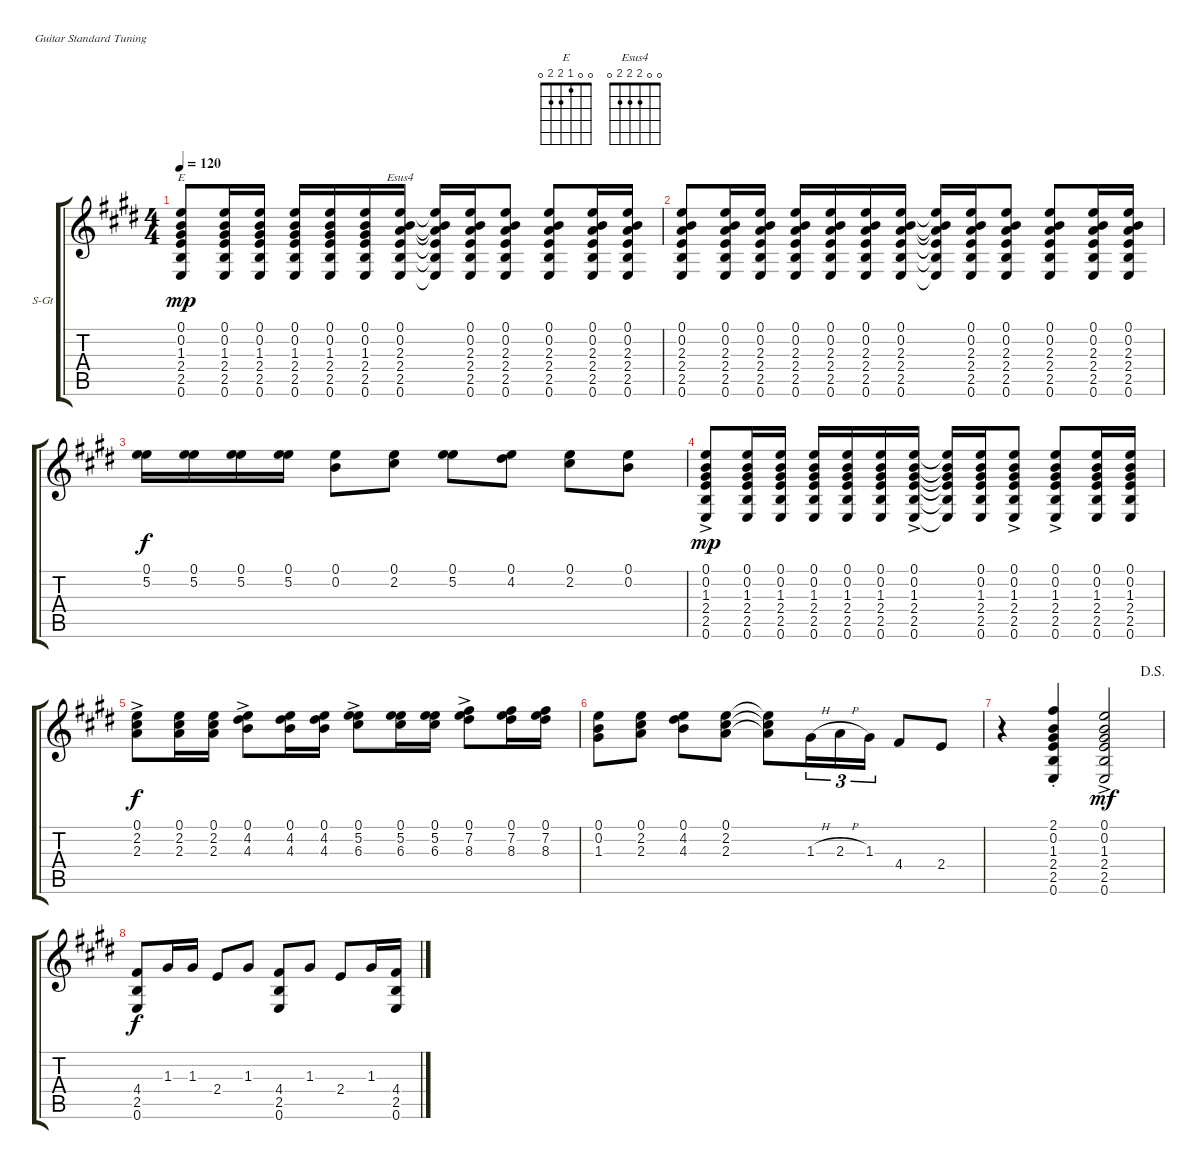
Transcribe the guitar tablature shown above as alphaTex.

\defaultSystemsLayout 4
\bracketExtendMode groupsimilarinstruments
\firstSystemTrackNameOrientation horizontal
\otherSystemsTrackNameOrientation horizontal
\track ("Steel Guitar" "S-Gt") {instrument acousticguitarsteel}
\staff {score tabs}
\tuning (E4 B3 G3 D3 A2 E2)
\chord ("E" 0 0 1 2 2 0)
\chord ("Esus4" 0 0 2 2 2 0)
\ts (4 4)
\tempo 120
\clef g2
\ks e
(0.6 2.5 2.4 1.3 0.2 0.1).8{ch "E" dy mp} (0.6 2.5 2.4 1.3 0.2 0.1).16 (0.6 2.5 2.4 1.3 0.2 0.1).16 (0.6 2.5 2.4 1.3 0.2 0.1).16 (0.6 2.5 2.4 1.3 0.2 0.1).16 (0.6 2.5 2.4 1.3 0.2 0.1).16 (0.6 2.5 2.4 2.3 0.2 0.1).16{ch "Esus4"} (0.6{t} 2.5{t} 2.4{t} 2.3{t} 0.2{t} 0.1{t}).16 (0.6 2.5 2.4 2.3 0.2 0.1).16 (0.6 2.5 2.4 2.3 0.2 0.1).8 (0.6 2.5 2.4 2.3 0.2 0.1).8 (0.6 2.5 2.4 2.3 0.2 0.1).16 (0.6 2.5 2.4 2.3 0.2 0.1).16 |
(0.6 2.5 2.4 2.3 0.2 0.1).8 (0.6 2.5 2.4 2.3 0.2 0.1).16 (0.6 2.5 2.4 2.3 0.2 0.1).16 (0.6 2.5 2.4 2.3 0.2 0.1).16 (0.6 2.5 2.4 2.3 0.2 0.1).16 (0.6 2.5 2.4 2.3 0.2 0.1).16 (0.6 2.5 2.4 2.3 0.2 0.1).16 (0.6{t} 2.5{t} 2.4{t} 2.3{t} 0.2{t} 0.1{t}).16 (0.6 2.5 2.4 2.3 0.2 0.1).16 (0.6 2.5 2.4 2.3 0.2 0.1).8 (0.6 2.5 2.4 2.3 0.2 0.1).8 (0.6 2.5 2.4 2.3 0.2 0.1).16 (0.6 2.5 2.4 2.3 0.2 0.1).16 |
(5.2 0.1).16{dy f} (5.2 0.1).16 (5.2 0.1).16 (5.2 0.1).16 (0.2 0.1).8 (2.2 0.1).8 (5.2 0.1).8 (4.2 0.1).8 (2.2 0.1).8 (0.2 0.1).8 |
(0.1{ac} 0.2{ac} 1.3{ac} 2.4{ac} 2.5{ac} 0.6{ac}).8{dy mp} (0.6 2.5 2.4 1.3 0.2 0.1).16 (0.6 2.5 2.4 1.3 0.2 0.1).16 (0.6 2.5 2.4 1.3 0.2 0.1).16 (0.6 2.5 2.4 1.3 0.2 0.1).16 (0.6 2.5 2.4 1.3 0.2 0.1).16 (0.6{ac} 2.5{ac} 2.4{ac} 1.3{ac} 0.2{ac} 0.1{ac}).16 (0.6{t} 2.5{t} 2.4{t} 1.3{t} 0.2{t} 0.1{t}).16 (0.6 2.5 2.4 1.3 0.2 0.1).16 (0.6{ac} 2.5{ac} 2.4{ac} 1.3{ac} 0.2{ac} 0.1{ac}).8 (0.6{ac} 2.5{ac} 2.4{ac} 1.3{ac} 0.2{ac} 0.1{ac}).8 (0.6 2.5 2.4 1.3 0.2 0.1).16 (0.6 2.5 2.4 1.3 0.2 0.1).16 |
(2.3{ac} 2.2{ac} 0.1{ac}).8{dy f} (0.1 2.2 2.3).16 (2.3 2.2 0.1).16 (4.3{ac} 4.2{ac} 0.1{ac}).8 (0.1 4.2 4.3).16 (4.3 4.2 0.1).16 (6.3{ac} 5.2{ac} 0.1{ac}).8 (0.1 5.2 6.3).16 (6.3 5.2 0.1).16 (8.3{ac} 7.2{ac} 0.1{ac}).8 (0.1 7.2 8.3).16 (8.3 7.2 0.1).16 |
(1.3 0.2 0.1).8 (2.3 2.2 0.1).8 (4.3 4.2 0.1).8 (2.3 2.2 0.1).8 (0.1{t} 2.2{t} 2.3{t}).8{beam merge} 1.3{h}.16{tu (3 2) beam merge} 2.3{h}.16{tu (3 2) beam merge} 1.3.16{tu (3 2)} 4.4.8 2.4.8 |
\jump dalsegno
r.4 (0.6{st} 2.5{st} 2.4{st} 1.3{st} 0.2{st} 2.1{st}).4 (0.1{ac} 0.2{ac} 1.3{ac} 2.4{ac} 2.5{ac} 0.6{ac}).2{dy mf} |
(0.6 2.5 4.4).8{dy f} 1.3.16 1.3.16 2.4.8 1.3.8 (4.4 2.5 0.6).8 1.3.8 2.4.8 1.3.16 (4.4 2.5 0.6).16
